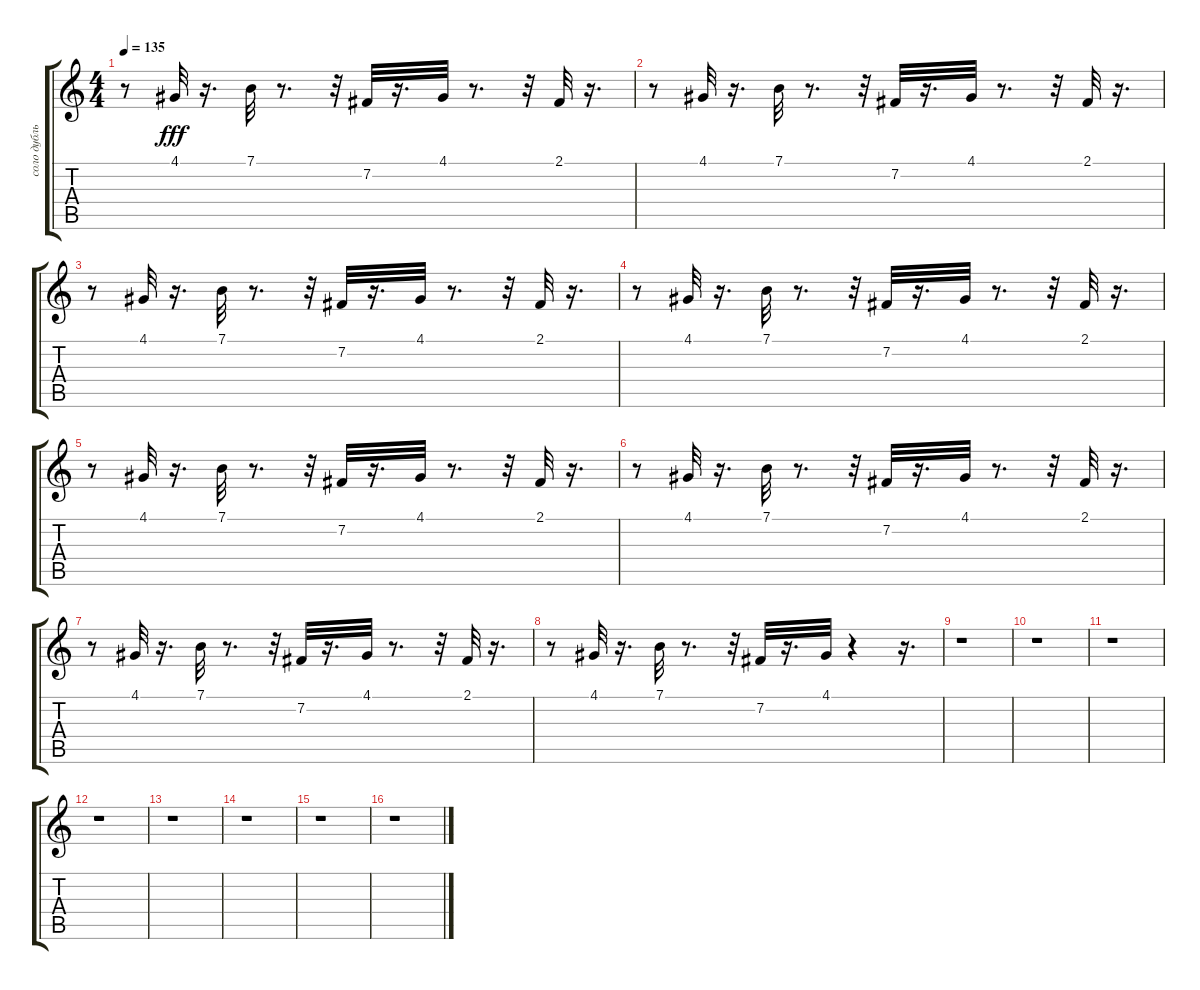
\track ("соло дубль" "соло дубль") {instrument kalimba}
\staff {score tabs}
\tuning (E4 B3 G3 D3 A2 E2) {hide}
\ts (4 4)
\tempo 135
\clef g2
\ks c
r.8{dy fff} 4.1.32 r.16{d} 7.1.32 r.8{d} r.32 7.2.32 r.16{d} 4.1.32 r.8{d} r.32 2.1.32 r.16{d} |
r.8 4.1.32 r.16{d} 7.1.32 r.8{d} r.32 7.2.32 r.16{d} 4.1.32 r.8{d} r.32 2.1.32 r.16{d} |
r.8 4.1.32 r.16{d} 7.1.32 r.8{d} r.32 7.2.32 r.16{d} 4.1.32 r.8{d} r.32 2.1.32 r.16{d} |
r.8 4.1.32 r.16{d} 7.1.32 r.8{d} r.32 7.2.32 r.16{d} 4.1.32 r.8{d} r.32 2.1.32 r.16{d} |
r.8 4.1.32 r.16{d} 7.1.32 r.8{d} r.32 7.2.32 r.16{d} 4.1.32 r.8{d} r.32 2.1.32 r.16{d} |
r.8 4.1.32 r.16{d} 7.1.32 r.8{d} r.32 7.2.32 r.16{d} 4.1.32 r.8{d} r.32 2.1.32 r.16{d} |
r.8 4.1.32 r.16{d} 7.1.32 r.8{d} r.32 7.2.32 r.16{d} 4.1.32 r.8{d} r.32 2.1.32 r.16{d} |
r.8 4.1.32 r.16{d} 7.1.32 r.8{d} r.32 7.2.32 r.16{d} 4.1.32 r.4 r.16{d} |
r.1 |
r.1 |
r.1 |
r.1 |
r.1 |
r.1 |
r.1 |
r.1
